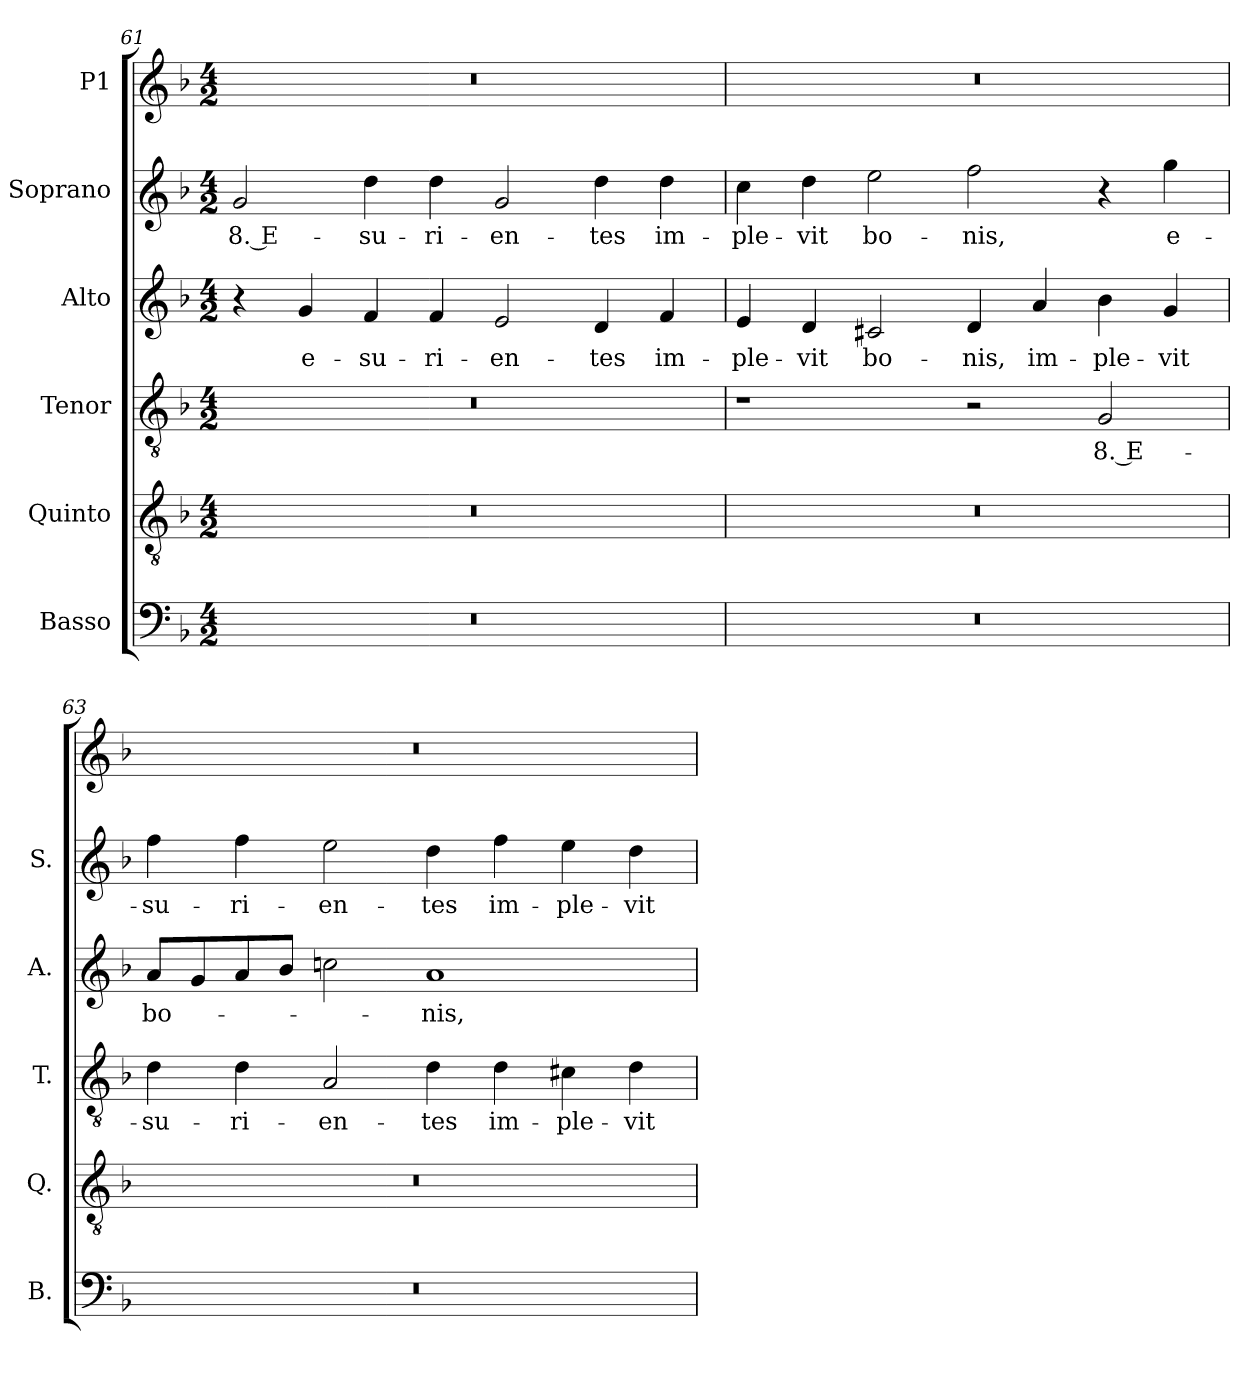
**kern	**kern	**kern	**text	**kern	**text	**kern	**text	**kern
*part6	*part5	*part4	*part4	*part3	*part3	*part2	*part2	*part1
*staff6	*staff5	*staff4	*staff4	*staff3	*staff3	*staff2	*staff2	*staff1
*I"Basso	*I"Quinto	*I"Tenor	*	*I"Alto	*	*I"Soprano	*	*I"P1
*I'B.	*I'Q.	*I'T.	*	*I'A.	*	*I'S.	*	*
*clefF4	*clefGv2	*clefGv2	*	*clefG2	*	*clefG2	*	*clefG2
*	*ITrd7c12	*ITrd7c12	*	*	*	*	*	*
*k[b-]	*k[b-]	*k[b-]	*	*k[b-]	*	*k[b-]	*	*k[b-]
*F:	*F:	*F:	*	*F:	*	*F:	*	*F:
*M4/2	*M4/2	*M4/2	*	*M4/2	*	*M4/2	*	*M4/2
=61	=61	=61	=61	=61	=61	=61	=61	=61
!LO:N:vis=1	!LO:N:vis=1	!LO:N:vis=1	!	!	!	!	!	!
!	!	!	!	!	!	!	!LO:LY:b:color=#000000	!LO:N:vis=1
0r	0r	0r	.	4r	.	2gi/	8. E-	0r
!	!	!	!	!	!LO:LY:b:color=#000000	!	!	!
.	.	.	.	4gi/	e-	.	.	.
!	!	!	!	!	!LO:LY:b:color=#000000	!	!	!
!	!	!	!	!	!	!	!LO:LY:b:color=#000000	!
.	.	.	.	4fi/	-su-	4ddi\	-su-	.
!	!	!	!	!	!LO:LY:b:color=#000000	!	!	!
!	!	!	!	!	!	!	!LO:LY:b:color=#000000	!
.	.	.	.	4fi/	-ri-	4ddi\	-ri-	.
!	!	!	!	!	!LO:LY:b:color=#000000	!	!	!
!	!	!	!	!	!	!	!LO:LY:b:color=#000000	!
.	.	.	.	2ei/	-en-	2gi/	-en-	.
!	!	!	!	!	!LO:LY:b:color=#000000	!	!	!
!	!	!	!	!	!	!	!LO:LY:b:color=#000000	!
.	.	.	.	4di/	-tes	4ddi\	-tes	.
!	!	!	!	!	!LO:LY:b:color=#000000	!	!	!
!	!	!	!	!	!	!	!LO:LY:b:color=#000000	!
.	.	.	.	4fi/	im-	4ddi\	im-	.
=62	=62	=62	=62	=62	=62	=62	=62	=62
!LO:N:vis=1	!LO:N:vis=1	!	!	!	!	!	!	!
!	!	!	!	!	!LO:LY:b:color=#000000	!	!	!
!	!	!	!	!	!	!	!LO:LY:b:color=#000000	!LO:N:vis=1
0r	0r	1r	.	4ei/	-ple-	4cci\	-ple-	0r
!	!	!	!	!	!LO:LY:b:color=#000000	!	!	!
!	!	!	!	!	!	!	!LO:LY:b:color=#000000	!
.	.	.	.	4di/	-vit	4ddi\	-vit	.
!	!	!	!	!	!LO:LY:b:color=#000000	!	!	!
!	!	!	!	!	!	!	!LO:LY:b:color=#000000	!
.	.	.	.	2c#Xi/	bo-	2eei\	bo-	.
!	!	!	!	!	!LO:LY:b:color=#000000	!	!	!
!	!	!	!	!	!	!	!LO:LY:b:color=#000000	!
.	.	2r	.	4di/	-nis,	2ffi\	-nis,	.
!	!	!	!	!	!LO:LY:b:color=#000000	!	!	!
.	.	.	.	4ai/	im-	.	.	.
!	!	!	!LO:LY:b:color=#000000	!	!	!	!	!
!	!	!	!	!	!LO:LY:b:color=#000000	!	!	!
.	.	2GGi/	8. E-	4b-i\	-ple-	4r	.	.
!	!	!	!	!	!LO:LY:b:color=#000000	!	!	!
!	!	!	!	!	!	!	!LO:LY:b:color=#000000	!
.	.	.	.	4gi/	-vit	4ggi\	e-	.
=63	=63	=63	=63	=63	=63	=63	=63	=63
!LO:N:vis=1	!LO:N:vis=1	!	!	!	!	!	!	!
!	!	!	!LO:LY:b:color=#000000	!	!	!	!	!
!	!	!	!	!	!LO:LY:b:color=#000000	!	!	!
!	!	!	!	!	!	!	!LO:LY:b:color=#000000	!LO:N:vis=1
0r	0r	4Di\	-su-	8ai/L	bo-	4ffi\	-su-	0r
.	.	.	.	8gi/	.	.	.	.
!	!	!	!LO:LY:b:color=#000000	!	!	!	!	!
!	!	!	!	!	!	!	!LO:LY:b:color=#000000	!
.	.	4Di\	-ri-	8ai/	.	4ffi\	-ri-	.
.	.	.	.	8b-i/J	.	.	.	.
!	!	!	!LO:LY:b:color=#000000	!	!	!	!	!
!	!	!	!	!	!	!	!LO:LY:b:color=#000000	!
.	.	2AAi/	-en-	2ccni\	.	2eei\	-en-	.
!	!	!	!LO:LY:b:color=#000000	!	!	!	!	!
!	!	!	!	!	!LO:LY:b:color=#000000	!	!	!
!	!	!	!	!	!	!	!LO:LY:b:color=#000000	!
.	.	4Di\	-tes	1ai	-nis,	4ddi\	-tes	.
!	!	!	!LO:LY:b:color=#000000	!	!	!	!	!
!	!	!	!	!	!	!	!LO:LY:b:color=#000000	!
.	.	4Di\	im-	.	.	4ffi\	im-	.
!	!	!	!LO:LY:b:color=#000000	!	!	!	!	!
!	!	!	!	!	!	!	!LO:LY:b:color=#000000	!
.	.	4C#Xi\	-ple-	.	.	4eei\	-ple-	.
!	!	!	!LO:LY:b:color=#000000	!	!	!	!	!
!	!	!	!	!	!	!	!LO:LY:b:color=#000000	!
.	.	4Di\	-vit	.	.	4ddi\	-vit	.
=	=	=	=	=	=	=	=	=
*-	*-	*-	*-	*-	*-	*-	*-	*-
